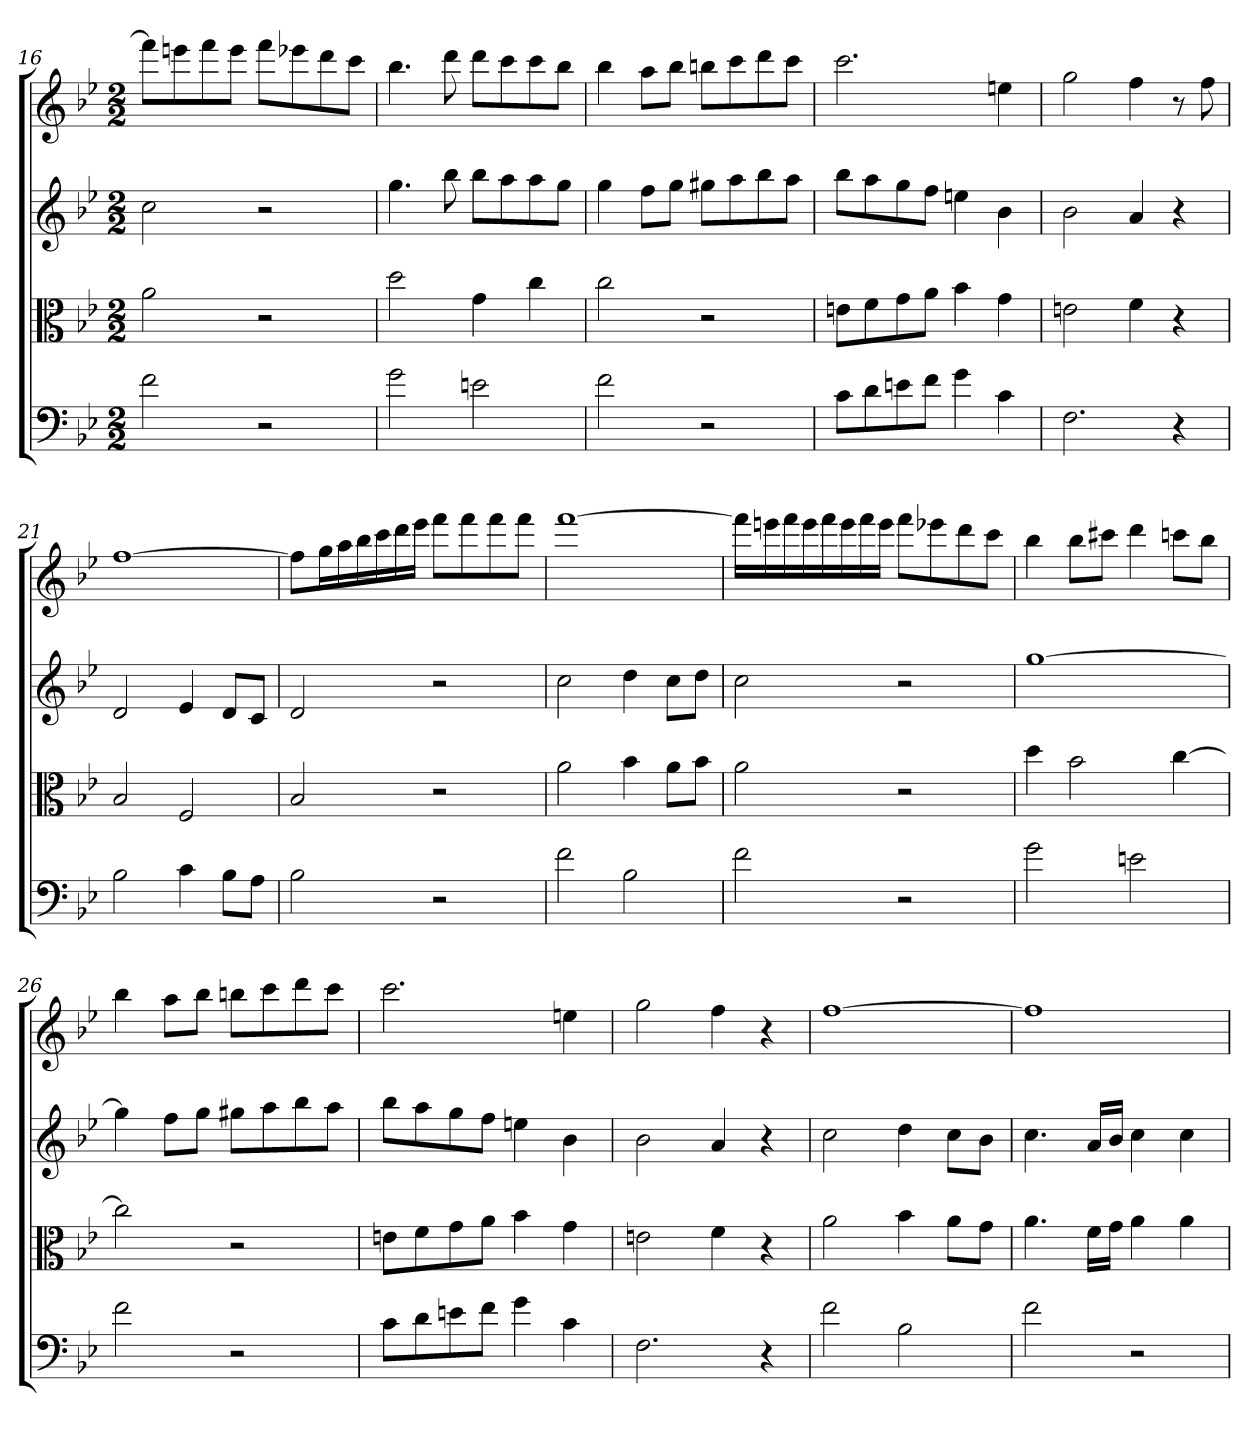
**kern	**kern	**kern	**kern
*part4	*part3	*part2	*part1
*staff4	*staff3	*staff2	*staff1
*clefF4	*clefC3	*	*
*k[b-e-]	*k[b-e-]	*k[b-e-]	*k[b-e-]
*B-:	*B-:	*B-:	*B-:
*M2/2	*M2/2	*M2/2	*M2/2
=16	=16	=16	=16
2f	2a	2cc	8fffL]
.	.	.	8eeen
.	.	.	8fff
.	.	.	8eeeJ
2r	2r	2r	8fffL
.	.	.	8eee-X
.	.	.	8ddd
.	.	.	8cccJ
=17	=17	=17	=17
2g	2dd	4.gg	4.bb-
.	.	8bb-	8ddd
2en	4g	8bb-L	8dddL
.	.	8aa	8ccc
.	4cc	8aa	8ccc
.	.	8ggJ	8bb-J
=18	=18	=18	=18
2f	2cc	4gg	4bb-
.	.	8ffL	8aaL
.	.	8ggJ	8bb-J
2r	2r	8gg#XL	8bbnL
.	.	8aa	8ccc
.	.	8bb-	8ddd
.	.	8aaJ	8cccJ
=19	=19	=19	=19
8c\L	8en\L	8bb-L	2.ccc
8d\	8f\	8aa	.
8en\	8g\	8gg	.
8f\J	8a\J	8ffJ	.
4g	4b-	4een	.
4c	4g	4b-	4een
=20	=20	=20	=20
2.F	2en	2b-	2gg
.	4f	4a	4ff
4r	4r	4r	8r
.	.	.	8ff
=21	=21	=21	=21
2B-	2B-	2d	[1ff
4c	2F	4e-	.
8B-\L	.	8dL	.
8A\J	.	8cJ	.
=22	=22	=22	=22
2B-	2B-	2d	8ffL]
.	.	.	16ggL
.	.	.	16aa
.	.	.	16bb-
.	.	.	16ccc
.	.	.	16ddd
.	.	.	16eee-JJ
2r	2r	2r	8fffL
.	.	.	8fff
.	.	.	8fff
.	.	.	8fffJ
=23	=23	=23	=23
2f	2a	2cc	[1fff
2B-	4b-	4dd	.
.	8a\L	8ccL	.
.	8b-\J	8ddJ	.
=24	=24	=24	=24
2f	2a	2cc	16fffLL]
.	.	.	16eeen
.	.	.	16fff
.	.	.	16eee
.	.	.	16fff
.	.	.	16eee
.	.	.	16fff
.	.	.	16eeeJJ
2r	2r	2r	8fffL
.	.	.	8eee-X
.	.	.	8ddd
.	.	.	8cccJ
=25	=25	=25	=25
2g	4dd	[1gg	4bb-
.	2b-	.	8bb-L
.	.	.	8ccc#XJ
2en	.	.	4ddd
.	[4cc	.	8cccnL
.	.	.	8bb-J
=26	=26	=26	=26
2f	2cc]	4gg]	4bb-
.	.	8ffL	8aaL
.	.	8ggJ	8bb-J
2r	2r	8gg#XL	8bbnL
.	.	8aa	8ccc
.	.	8bb-	8ddd
.	.	8aaJ	8cccJ
=27	=27	=27	=27
8c\L	8en\L	8bb-L	2.ccc
8d\	8f\	8aa	.
8en\	8g\	8gg	.
8f\J	8a\J	8ffJ	.
4g	4b-	4een	.
4c	4g	4b-	4een
=28	=28	=28	=28
2.F	2en	2b-	2gg
.	4f	4a	4ff
4r	4r	4r	4r
=29	=29	=29	=29
2f	2a	2cc	[1ff
2B-	4b-	4dd	.
.	8a\L	8ccL	.
.	8g\J	8b-J	.
=30	=30	=30	=30
2f	4.a	4.cc	1ff]
.	16f\LL	16aLL	.
.	16g\JJ	16b-JJ	.
2r	4a	4cc	.
.	4a	4cc	.
=	=	=	=
*-	*-	*-	*-
